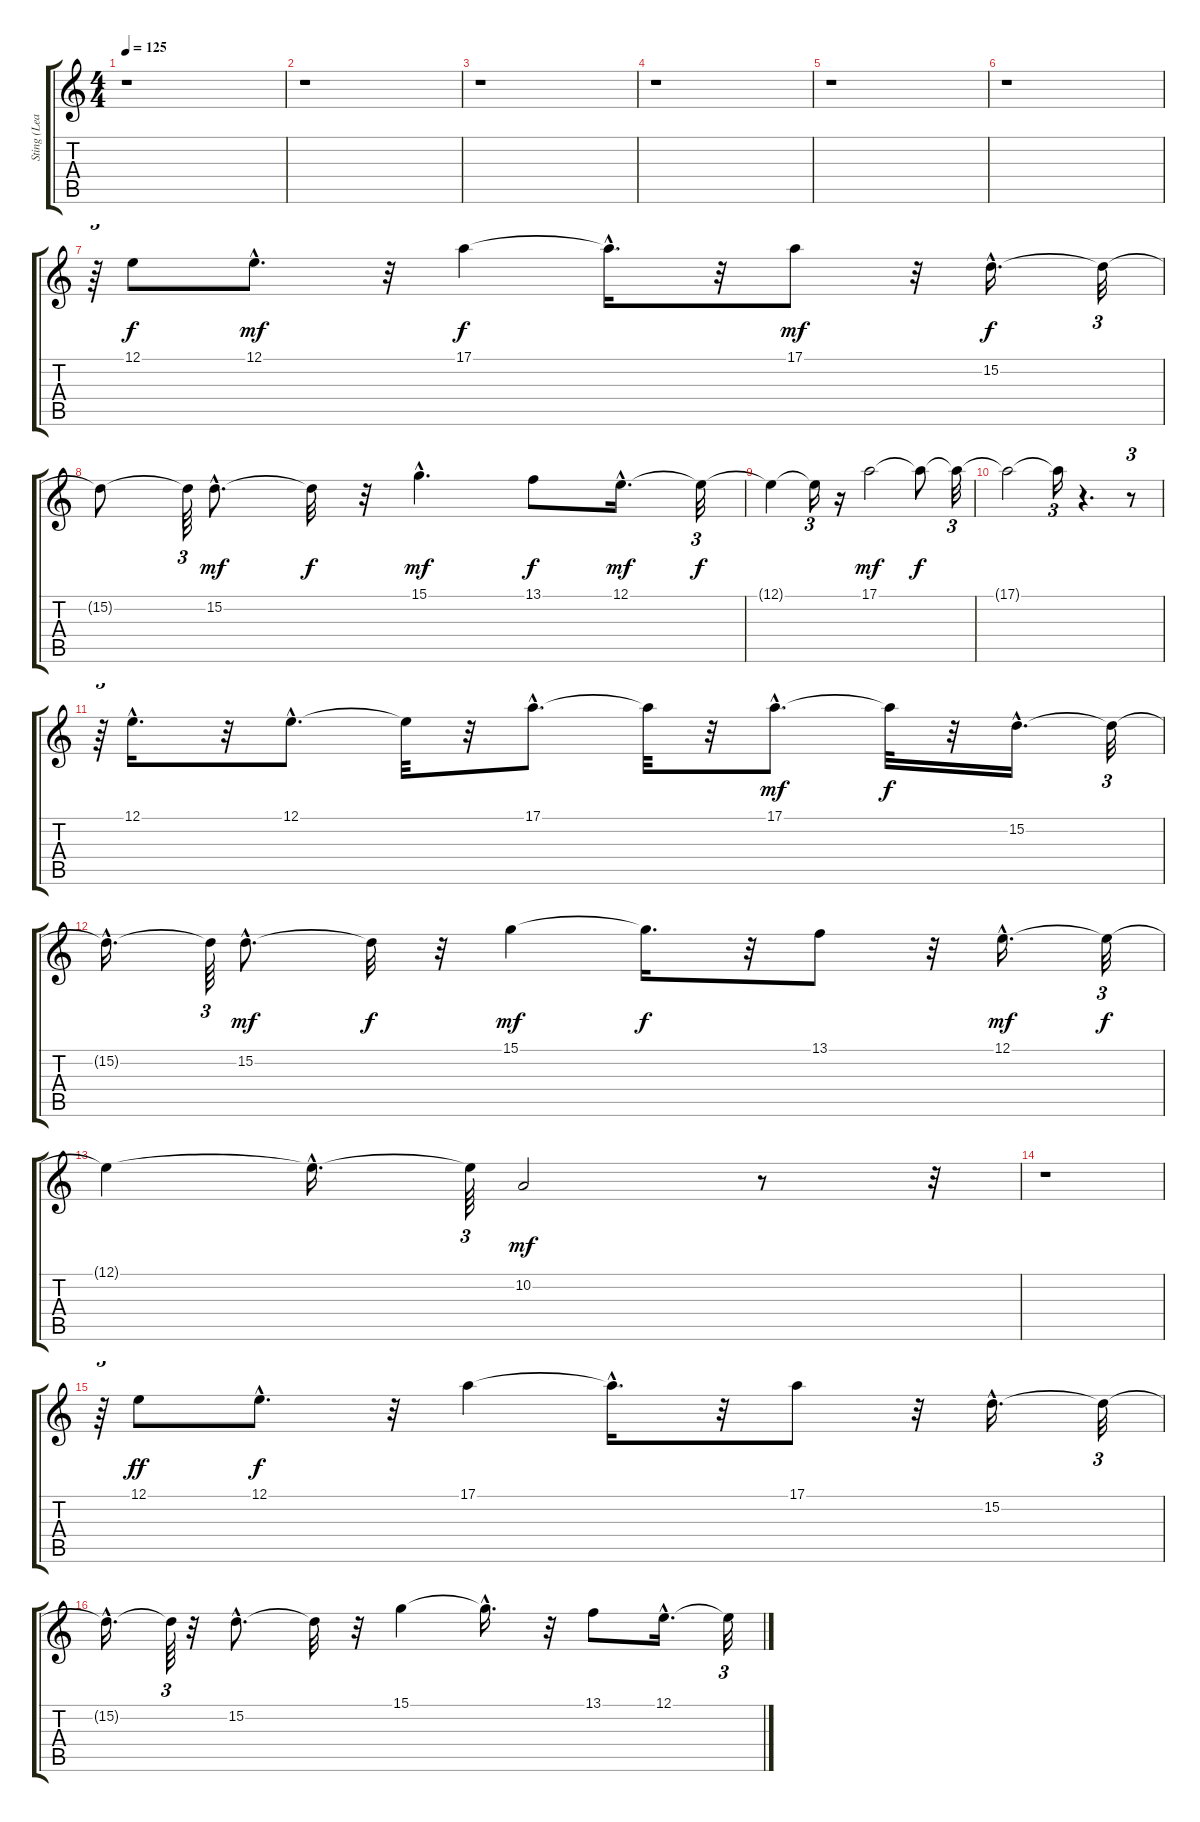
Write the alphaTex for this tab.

\track ("Sting (Lead Vocal)" "Sting (Lea") {instrument panflute}
\staff {score tabs}
\tuning (E4 B3 G3 D3 A2 E2) {hide}
\ts (4 4)
\tempo 125
\clef g2
\ks c
r.1{dy f} |
r.1 |
r.1 |
r.1 |
r.1 |
r.1 |
r.64{tu (3 2)} 12.1.8 12.1{hac}.8{d dy mf} r.32 17.1.4{dy f} 17.1{hac t}.16{d} r.32 17.1.8{dy mf} r.32 15.2{hac}.16{d dy f} 15.2{t}.32{tu (3 2)} |
15.2{t}.8 15.2{t}.64{tu (3 2)} 15.2{hac}.8{d dy mf} 15.2{t}.32{dy f} r.32 15.1{hac}.4{d dy mf} 13.1.8{dy f} 12.1{hac}.16{d dy mf} 12.1{t}.32{tu (3 2) dy f} |
12.1{t}.4 12.1{t}.16{tu (3 2)} r.16 17.1.2{dy mf} 17.1{t}.8{dy f} 17.1{t}.32{tu (3 2)} |
17.1{t}.2 17.1{t}.16{tu (3 2)} r.4{d} r.8{tu (3 2)} |
r.64{tu (3 2)} 12.1{hac}.16{d} r.32 12.1{hac}.8{d} 12.1{t}.32 r.32 17.1{hac}.8{d} 17.1{t}.32 r.32 17.1{hac}.8{d dy mf} 17.1{t}.32{dy f} r.32 15.2{hac}.16{d} 15.2{t}.32{tu (3 2)} |
15.2{hac t}.16{d} 15.2{t}.64{tu (3 2)} 15.2{hac}.8{d dy mf} 15.2{t}.32{dy f} r.32 15.1.4{dy mf} 15.1{t}.16{d dy f} r.32 13.1.8 r.32 12.1{hac}.16{d dy mf} 12.1{t}.32{tu (3 2) dy f} |
12.1{t}.4 12.1{hac t}.16{d} 12.1{t}.64{tu (3 2)} 10.2.2{dy mf} r.8 r.32{tu (3 2)} |
r.1 |
r.64{tu (3 2)} 12.1.8{dy ff} 12.1{hac}.8{d dy f} r.32 17.1.4 17.1{hac t}.16{d} r.32 17.1.8 r.32 15.2{hac}.16{d} 15.2{t}.32{tu (3 2)} |
15.2{hac t}.16{d} 15.2{t}.64{tu (3 2)} r.32 15.2{hac}.8{d} 15.2{t}.32 r.32 15.1.4 15.1{hac t}.16{d} r.32 13.1.8 12.1{hac}.16{d} 12.1{t}.32{tu (3 2)}
